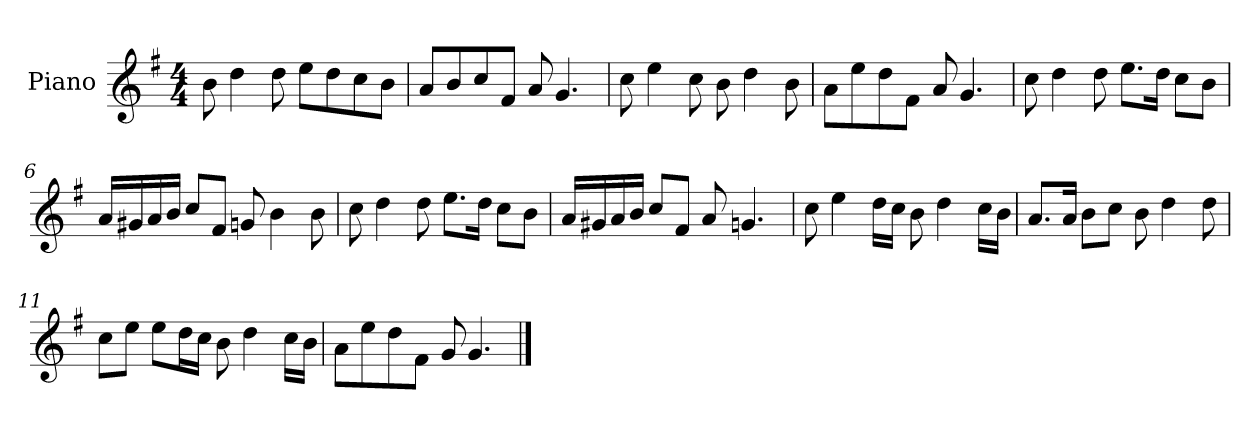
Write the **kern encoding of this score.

**kern
*part1
*staff1
*I"Piano
*I'P-no
*clefG2
*k[f#]
*M4/4
*MM90
=1
8b\
4dd\
8dd\
8ee\L
8dd\
8cc\
8b\J
=2
8a/L
8b/
8cc/
8f#/J
8a/
4.g/
=3
8cc\
4ee\
8cc\
8b\
4dd\
8b\
=4
8a\L
8ee\
8dd\
8f#\J
8a/
4.g/
=5
8cc\
4dd\
8dd\
8.ee\L
16dd\Jk
8cc\L
8b\J
!!LO:LB:g=z
=6
16a/LL
16g#X/
16a/
16b/JJ
8cc/L
8f#/J
8gn/
4b\
8b\
=7
8cc\
4dd\
8dd\
8.ee\L
16dd\Jk
8cc\L
8b\J
=8
16a/LL
16g#X/
16a/
16b/JJ
8cc/L
8f#/J
8a/
4.gn/
=9
8cc\
4ee\
16dd\LL
16cc\JJ
8b\
4dd\
16cc\LL
16b\JJ
!!LO:LB:g=z
=10
8.a/L
16a/Jk
8b\L
8cc\J
8b\
4dd\
8dd\
=11
8cc\L
8ee\J
8ee\L
16dd\L
16cc\JJ
8b\
4dd\
16cc\LL
16b\JJ
=12
8a\L
8ee\
8dd\
8f#\J
8g/
4.g/
==
*-
